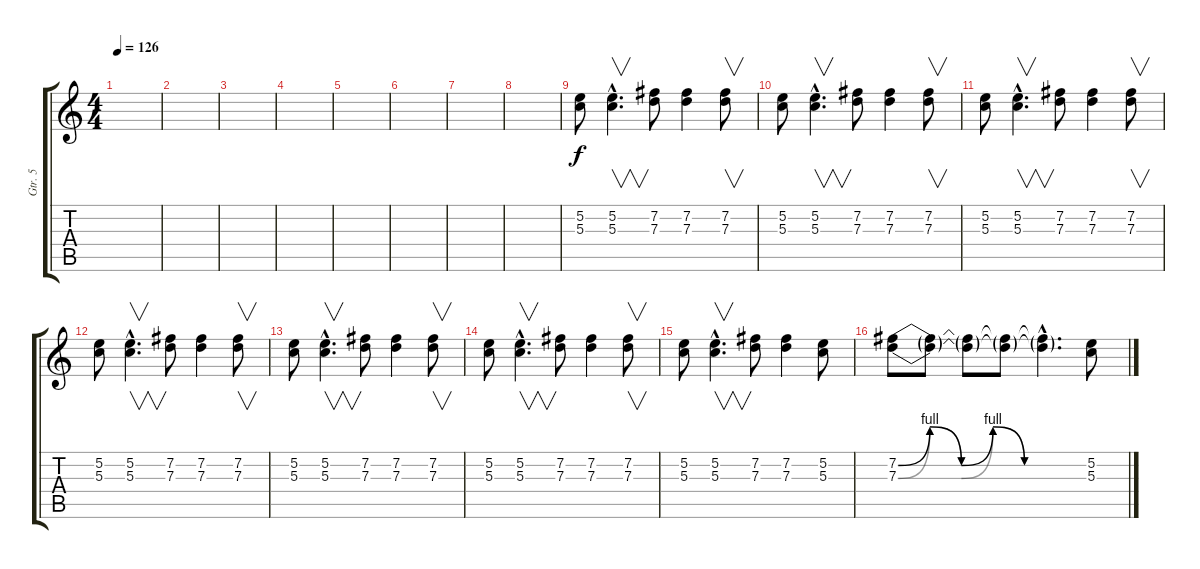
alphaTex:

\track ("Gtr. 5" "Gtr. 5") {instrument distortionguitar}
\staff {score tabs}
\tuning (E4 B3 G3 D3 A2 E2) {hide}
\ts (4 4)
\tempo 126
\clef g2
\ks c
|
|
|
|
|
|
|
|
(5.2 5.3).8 (5.2{hac} 5.3{hac}).4{v d} (7.2 7.3).8 (7.2 7.3).4 (7.2 7.3).8{v} |
(5.2 5.3).8 (5.2{hac} 5.3{hac}).4{v d} (7.2 7.3).8 (7.2 7.3).4 (7.2 7.3).8{v} |
(5.2 5.3).8 (5.2{hac} 5.3{hac}).4{v d} (7.2 7.3).8 (7.2 7.3).4 (7.2 7.3).8{v} |
(5.2 5.3).8 (5.2{hac} 5.3{hac}).4{v d} (7.2 7.3).8 (7.2 7.3).4 (7.2 7.3).8{v} |
(5.2 5.3).8 (5.2{hac} 5.3{hac}).4{v d} (7.2 7.3).8 (7.2 7.3).4 (7.2 7.3).8{v} |
(5.2 5.3).8 (5.2{hac} 5.3{hac}).4{v d} (7.2 7.3).8 (7.2 7.3).4 (7.2 7.3).8{v} |
(5.2 5.3).8 (5.2{hac} 5.3{hac}).4{v d} (7.2 7.3).8 (7.2 7.3).4 (5.2 5.3).8 |
(7.2{be (custom 0 0 10 4 20 0 30 4 40 0 60 0)} 7.3{be (custom 0 0 10 4 20 0 30 4 40 0 60 0)}).8 (7.2{t} 7.3{t}).8 (7.2{t} 7.3{t}).8 (7.2{t} 7.3{t}).8 (7.2{hac t} 7.3{hac t}).4{d} (5.2 5.3).8
